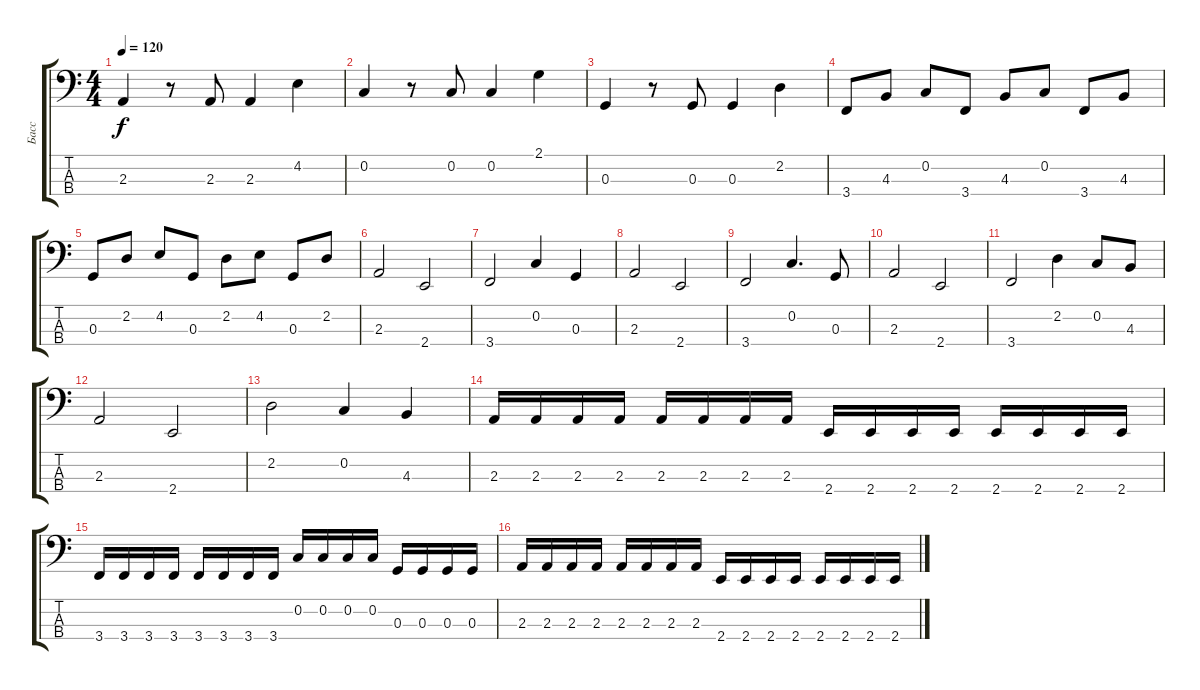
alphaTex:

\track ("Басс" "Басс") {instrument electricbassfinger}
\staff {score tabs}
\tuning (F2 C2 G1 D1) {hide}
\ts (4 4)
\tempo 120
\clef f4
\ks c
2.3.4{dy f} r.8 2.3.8 2.3.4 4.2.4 |
0.2.4 r.8 0.2.8 0.2.4 2.1.4 |
0.3.4 r.8 0.3.8 0.3.4 2.2.4 |
3.4.8 4.3.8 0.2.8 3.4.8 4.3.8 0.2.8 3.4.8 4.3.8 |
0.3.8 2.2.8 4.2.8 0.3.8 2.2.8 4.2.8 0.3.8 2.2.8 |
2.3.2 2.4.2 |
3.4.2 0.2.4 0.3.4 |
2.3.2 2.4.2 |
3.4.2 0.2.4{d} 0.3.8 |
2.3.2 2.4.2 |
3.4.2 2.2.4 0.2.8 4.3.8 |
2.3.2 2.4.2 |
2.2.2 0.2.4 4.3.4 |
2.3.16 2.3.16 2.3.16 2.3.16 2.3.16 2.3.16 2.3.16 2.3.16 2.4.16 2.4.16 2.4.16 2.4.16 2.4.16 2.4.16 2.4.16 2.4.16 |
3.4.16 3.4.16 3.4.16 3.4.16 3.4.16 3.4.16 3.4.16 3.4.16 0.2.16 0.2.16 0.2.16 0.2.16 0.3.16 0.3.16 0.3.16 0.3.16 |
2.3.16 2.3.16 2.3.16 2.3.16 2.3.16 2.3.16 2.3.16 2.3.16 2.4.16 2.4.16 2.4.16 2.4.16 2.4.16 2.4.16 2.4.16 2.4.16
